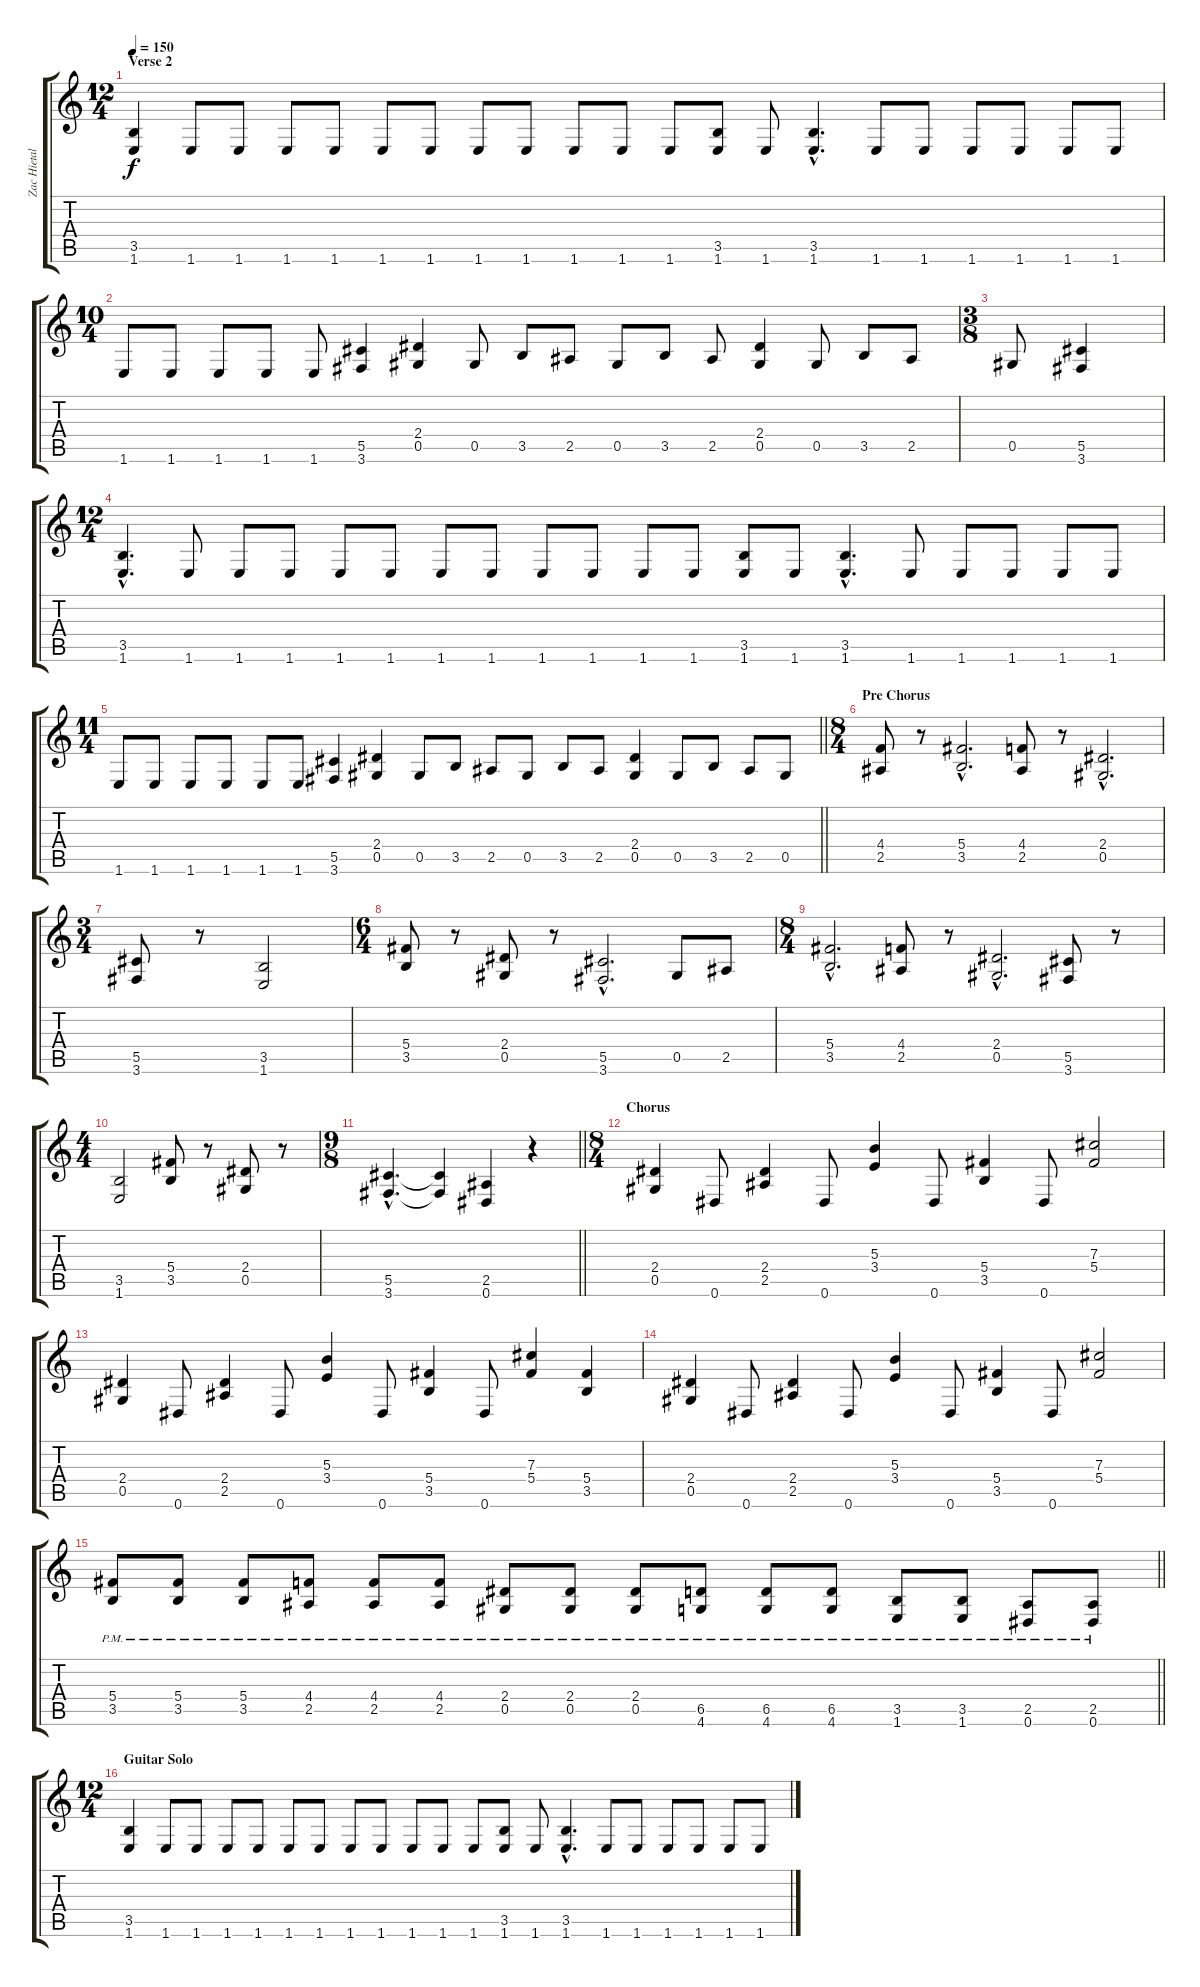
\track ("Zac Hietala" "Zac Hietal") {instrument distortionguitar}
\staff {score tabs}
\tuning (Eb4 Bb3 Gb3 Db3 Ab2 Eb2) {hide}
\ts (12 4)
\section ("" "Verse 2")
\tempo 150
\clef g2
\ks c
(3.5 1.6).4{dy f} 1.6.8 1.6.8 1.6.8 1.6.8 1.6.8 1.6.8 1.6.8 1.6.8 1.6.8 1.6.8 1.6.8 (3.5 1.6).8 1.6.8 (3.5{hac} 1.6{hac}).4{d} 1.6.8 1.6.8 1.6.8 1.6.8 1.6.8 1.6.8 |
\ts (10 4)
1.6.8 1.6.8 1.6.8 1.6.8 1.6.8 (5.5 3.6).4 (2.4 0.5).4 0.5.8 3.5.8 2.5.8 0.5.8 3.5.8 2.5.8 (2.4 0.5).4 0.5.8 3.5.8 2.5.8 |
\ts (3 8)
0.5.8 (5.5 3.6).4 |
\ts (12 4)
(3.5{hac} 1.6{hac}).4{d} 1.6.8 1.6.8 1.6.8 1.6.8 1.6.8 1.6.8 1.6.8 1.6.8 1.6.8 1.6.8 1.6.8 (3.5 1.6).8 1.6.8 (3.5{hac} 1.6{hac}).4{d} 1.6.8 1.6.8 1.6.8 1.6.8 1.6.8 |
\ts (11 4)
\barLineRight lightlight
1.6.8 1.6.8 1.6.8 1.6.8 1.6.8 1.6.8 (5.5 3.6).4 (2.4 0.5).4 0.5.8 3.5.8 2.5.8 0.5.8 3.5.8 2.5.8 (2.4 0.5).4 0.5.8 3.5.8 2.5.8 0.5.8 |
\ts (8 4)
\section ("" "Pre Chorus")
(4.4 2.5).8 r.8 (5.4{hac} 3.5{hac}).2{d} (4.4 2.5).8 r.8 (2.4{hac} 0.5{hac}).2{d} |
\ts (3 4)
(5.5 3.6).8 r.8 (3.5 1.6).2 |
\ts (6 4)
(5.4 3.5).8 r.8 (2.4 0.5).8 r.8 (5.5{hac} 3.6{hac}).2{d} 0.5.8 2.5.8 |
\ts (8 4)
(5.4{hac} 3.5{hac}).2{d} (4.4 2.5).8 r.8 (2.4{hac} 0.5{hac}).2{d} (5.5 3.6).8 r.8 |
\ts (4 4)
(3.5 1.6).2 (5.4 3.5).8 r.8 (2.4 0.5).8 r.8 |
\ts (9 8)
\barLineRight lightlight
(5.5{hac} 3.6{hac}).4{d} (5.5{t} 3.6{t}).4 (2.5 0.6).4 r.4 |
\ts (8 4)
\section ("" "Chorus")
(2.4 0.5).4 0.6.8 (2.4 2.5).4 0.6.8 (5.3 3.4).4 0.6.8 (5.4 3.5).4 0.6.8 (7.3 5.4).2 |
(2.4 0.5).4 0.6.8 (2.4 2.5).4 0.6.8 (5.3 3.4).4 0.6.8 (5.4 3.5).4 0.6.8 (7.3 5.4).4 (5.4 3.5).4 |
(2.4 0.5).4 0.6.8 (2.4 2.5).4 0.6.8 (5.3 3.4).4 0.6.8 (5.4 3.5).4 0.6.8 (7.3 5.4).2 |
\barLineRight lightlight
(5.4{pm} 3.5{pm}).8 (5.4{pm} 3.5{pm}).8 (5.4{pm} 3.5{pm}).8 (4.4{pm} 2.5{pm}).8 (4.4{pm} 2.5{pm}).8 (4.4{pm} 2.5{pm}).8 (2.4{pm} 0.5{pm}).8 (2.4{pm} 0.5{pm}).8 (2.4{pm} 0.5{pm}).8 (6.5{pm} 4.6{pm}).8 (6.5{pm} 4.6{pm}).8 (6.5{pm} 4.6{pm}).8 (3.5{pm} 1.6{pm}).8 (3.5{pm} 1.6{pm}).8 (2.5{pm} 0.6{pm}).8 (2.5{pm} 0.6{pm}).8 |
\ts (12 4)
\section ("" "Guitar Solo")
(3.5 1.6).4 1.6.8 1.6.8 1.6.8 1.6.8 1.6.8 1.6.8 1.6.8 1.6.8 1.6.8 1.6.8 1.6.8 (3.5 1.6).8 1.6.8 (3.5{hac} 1.6{hac}).4{d} 1.6.8 1.6.8 1.6.8 1.6.8 1.6.8 1.6.8
